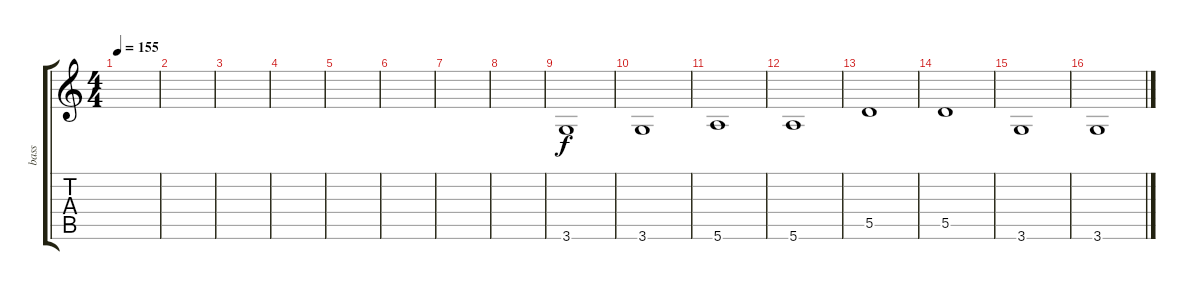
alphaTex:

\track ("bass" "bass") {instrument electricbassfinger}
\staff {score tabs}
\tuning (E4 B3 G3 D3 A2 E2) {hide}
\ts (4 4)
\tempo 155
\clef g2
\ks c
|
|
|
|
|
|
|
|
3.6.1 |
3.6.1 |
5.6.1 |
5.6.1 |
5.5.1 |
5.5.1 |
3.6.1 |
3.6.1
